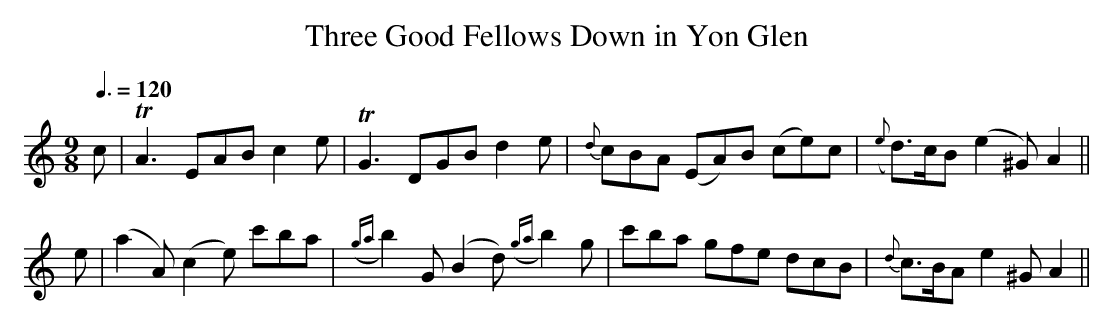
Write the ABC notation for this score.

X:1
T:Three Good Fellows Down in Yon Glen
M:9/8
L:1/8
Q:3/8=120
K:A Minor
c|TA3    EAB  c2e |    TG3    DGB       d2e |{d}cBA (EA)B (ce)c|({e}d>)cB (e2^G) A2||
e|(a2A) (c2e) c'ba|({ga}b2)G (B2d) ({ga}b2)g|   c'ba gfe   dcB | {d}c>BA   e2^G  A2||
